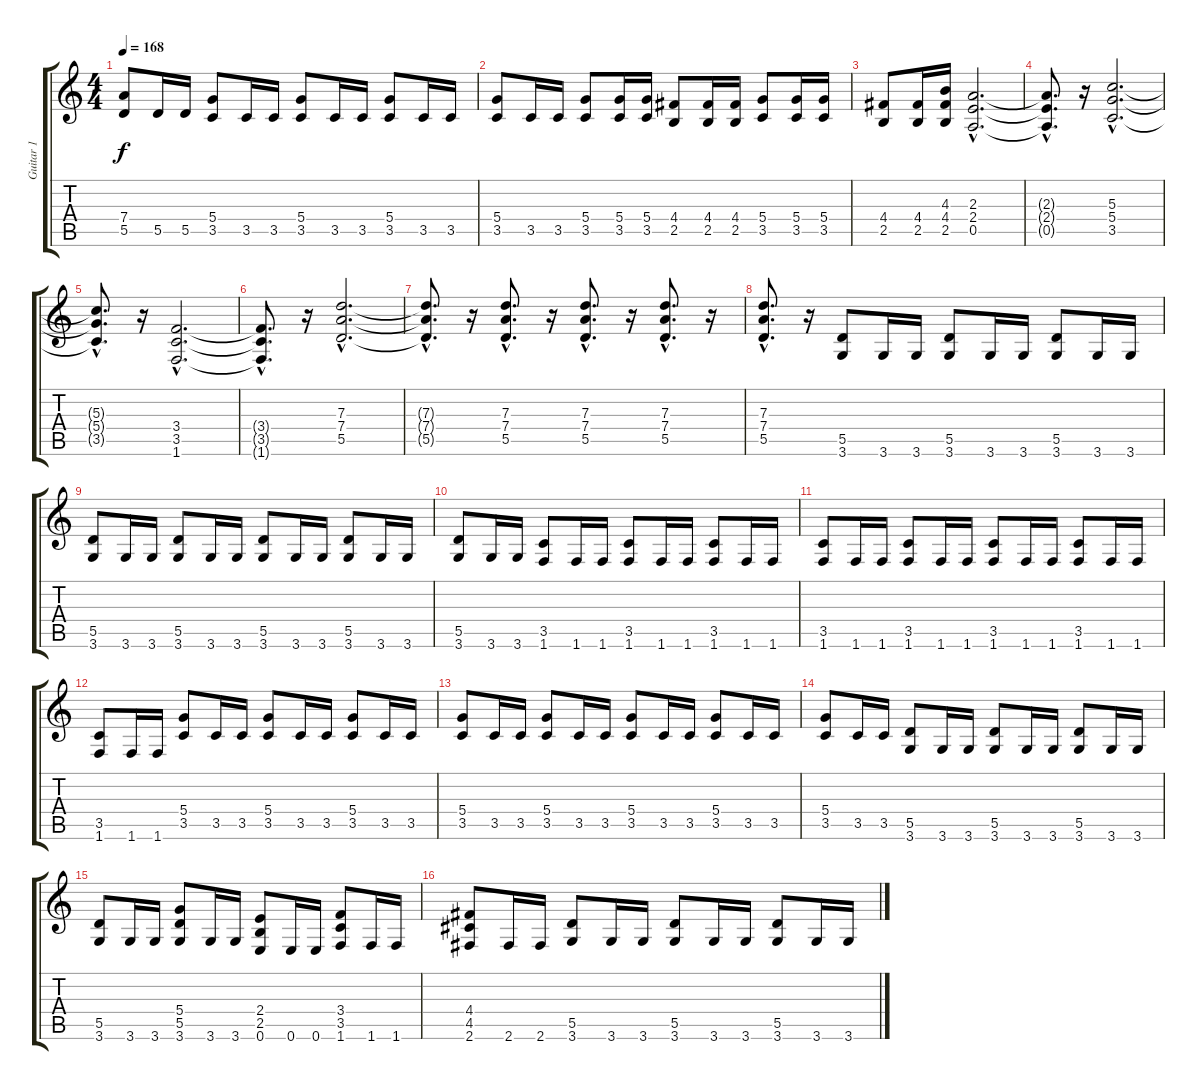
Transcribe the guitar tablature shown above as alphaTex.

\track ("Guitar 1" "Guitar 1") {instrument distortionguitar}
\staff {score tabs}
\tuning (E4 B3 G3 D3 A2 E2) {hide}
\ts (4 4)
\tempo 168
\clef g2
\ks c
(7.4 5.5).8{dy f} 5.5.16 5.5.16 (5.4 3.5).8 3.5.16 3.5.16 (5.4 3.5).8 3.5.16 3.5.16 (5.4 3.5).8 3.5.16 3.5.16 |
(5.4 3.5).8 3.5.16 3.5.16 (5.4 3.5).8 (5.4 3.5).16 (5.4 3.5).16 (4.4 2.5).8 (4.4 2.5).16 (4.4 2.5).16 (5.4 3.5).8 (5.4 3.5).16 (5.4 3.5).16 |
(4.4 2.5).8 (4.4 2.5).16 (4.3 4.4 2.5).16 (2.3{hac} 2.4{hac} 0.5{hac}).2{d} |
(2.3{hac t} 2.4{hac t} 0.5{hac t}).8{d} r.16 (5.3{hac} 5.4{hac} 3.5{hac}).2{d} |
(5.3{hac t} 5.4{hac t} 3.5{hac t}).8{d} r.16 (3.4{hac} 3.5{hac} 1.6{hac}).2{d} |
(3.4{hac t} 3.5{hac t} 1.6{hac t}).8{d} r.16 (7.3{hac} 7.4{hac} 5.5{hac}).2{d} |
(7.3{hac t} 7.4{hac t} 5.5{hac t}).8{d} r.16 (7.3{hac} 7.4{hac} 5.5{hac}).8{d} r.16 (7.3{hac} 7.4{hac} 5.5{hac}).8{d} r.16 (7.3{hac} 7.4{hac} 5.5{hac}).8{d} r.16 |
(7.3{hac} 7.4{hac} 5.5{hac}).8{d} r.16 (5.5 3.6).8 3.6.16 3.6.16 (5.5 3.6).8 3.6.16 3.6.16 (5.5 3.6).8 3.6.16 3.6.16 |
(5.5 3.6).8 3.6.16 3.6.16 (5.5 3.6).8 3.6.16 3.6.16 (5.5 3.6).8 3.6.16 3.6.16 (5.5 3.6).8 3.6.16 3.6.16 |
(5.5 3.6).8 3.6.16 3.6.16 (3.5 1.6).8 1.6.16 1.6.16 (3.5 1.6).8 1.6.16 1.6.16 (3.5 1.6).8 1.6.16 1.6.16 |
(3.5 1.6).8 1.6.16 1.6.16 (3.5 1.6).8 1.6.16 1.6.16 (3.5 1.6).8 1.6.16 1.6.16 (3.5 1.6).8 1.6.16 1.6.16 |
(3.5 1.6).8 1.6.16 1.6.16 (5.4 3.5).8 3.5.16 3.5.16 (5.4 3.5).8 3.5.16 3.5.16 (5.4 3.5).8 3.5.16 3.5.16 |
(5.4 3.5).8 3.5.16 3.5.16 (5.4 3.5).8 3.5.16 3.5.16 (5.4 3.5).8 3.5.16 3.5.16 (5.4 3.5).8 3.5.16 3.5.16 |
(5.4 3.5).8 3.5.16 3.5.16 (5.5 3.6).8 3.6.16 3.6.16 (5.5 3.6).8 3.6.16 3.6.16 (5.5 3.6).8 3.6.16 3.6.16 |
(5.5 3.6).8 3.6.16 3.6.16 (5.4 5.5 3.6).8 3.6.16 3.6.16 (2.4 2.5 0.6).8 0.6.16 0.6.16 (3.4 3.5 1.6).8 1.6.16 1.6.16 |
(4.4 4.5 2.6).8 2.6.16 2.6.16 (5.5 3.6).8 3.6.16 3.6.16 (5.5 3.6).8 3.6.16 3.6.16 (5.5 3.6).8 3.6.16 3.6.16
